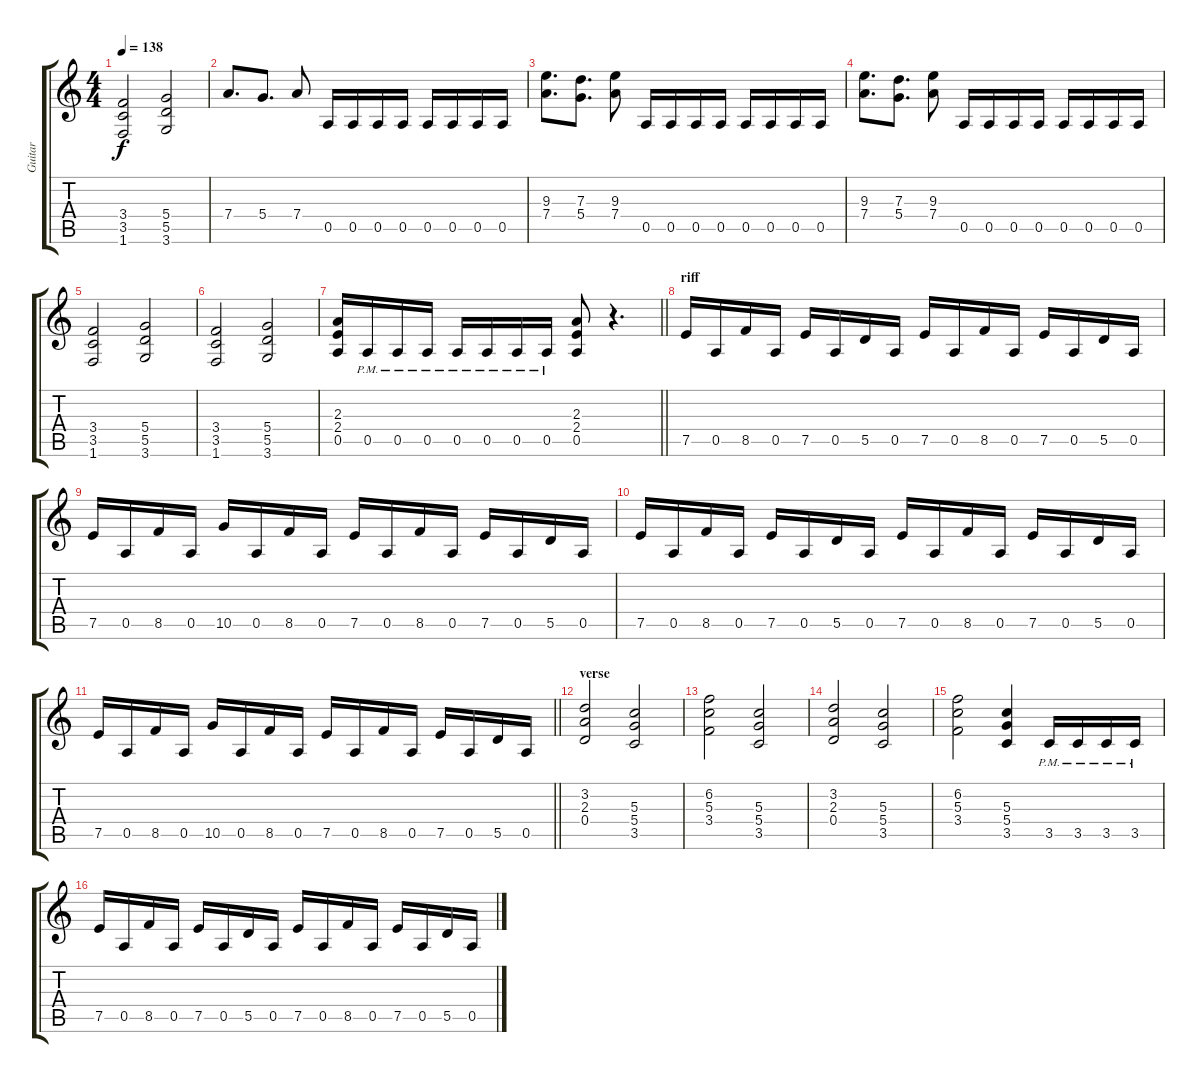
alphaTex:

\track ("Guitar" "Guitar") {mute instrument overdrivenguitar}
\staff {score tabs}
\tuning (E4 B3 G3 D3 A2 E2) {hide}
\ts (4 4)
\tempo 138
\clef g2
\ks c
(3.4 3.5 1.6).2{dy f} (5.4 5.5 3.6).2 |
7.4.8{d} 5.4.8{d} 7.4.8 0.5.16 0.5.16 0.5.16 0.5.16 0.5.16 0.5.16 0.5.16 0.5.16 |
(9.3 7.4).8{d} (7.3 5.4).8{d} (9.3 7.4).8 0.5.16 0.5.16 0.5.16 0.5.16 0.5.16 0.5.16 0.5.16 0.5.16 |
(9.3 7.4).8{d} (7.3 5.4).8{d} (9.3 7.4).8 0.5.16 0.5.16 0.5.16 0.5.16 0.5.16 0.5.16 0.5.16 0.5.16 |
(3.4 3.5 1.6).2 (5.4 5.5 3.6).2 |
(3.4 3.5 1.6).2 (5.4 5.5 3.6).2 |
\barLineRight lightlight
(2.3 2.4 0.5).16 0.5{pm}.16 0.5{pm}.16 0.5{pm}.16 0.5{pm}.16 0.5{pm}.16 0.5{pm}.16 0.5{pm}.16 (2.3 2.4 0.5).8 r.4{d} |
\section ("" "riff")
7.5.16 0.5.16 8.5.16 0.5.16 7.5.16 0.5.16 5.5.16 0.5.16 7.5.16 0.5.16 8.5.16 0.5.16 7.5.16 0.5.16 5.5.16 0.5.16 |
7.5.16 0.5.16 8.5.16 0.5.16 10.5.16 0.5.16 8.5.16 0.5.16 7.5.16 0.5.16 8.5.16 0.5.16 7.5.16 0.5.16 5.5.16 0.5.16 |
7.5.16 0.5.16 8.5.16 0.5.16 7.5.16 0.5.16 5.5.16 0.5.16 7.5.16 0.5.16 8.5.16 0.5.16 7.5.16 0.5.16 5.5.16 0.5.16 |
\barLineRight lightlight
7.5.16 0.5.16 8.5.16 0.5.16 10.5.16 0.5.16 8.5.16 0.5.16 7.5.16 0.5.16 8.5.16 0.5.16 7.5.16 0.5.16 5.5.16 0.5.16 |
\section ("" "verse")
(3.2 2.3 0.4).2 (5.3 5.4 3.5).2 |
(6.2 5.3 3.4).2 (5.3 5.4 3.5).2 |
(3.2 2.3 0.4).2 (5.3 5.4 3.5).2 |
(6.2 5.3 3.4).2 (5.3 5.4 3.5).4 3.5{pm}.16 3.5{pm}.16 3.5{pm}.16 3.5{pm}.16 |
7.5.16 0.5.16 8.5.16 0.5.16 7.5.16 0.5.16 5.5.16 0.5.16 7.5.16 0.5.16 8.5.16 0.5.16 7.5.16 0.5.16 5.5.16 0.5.16
